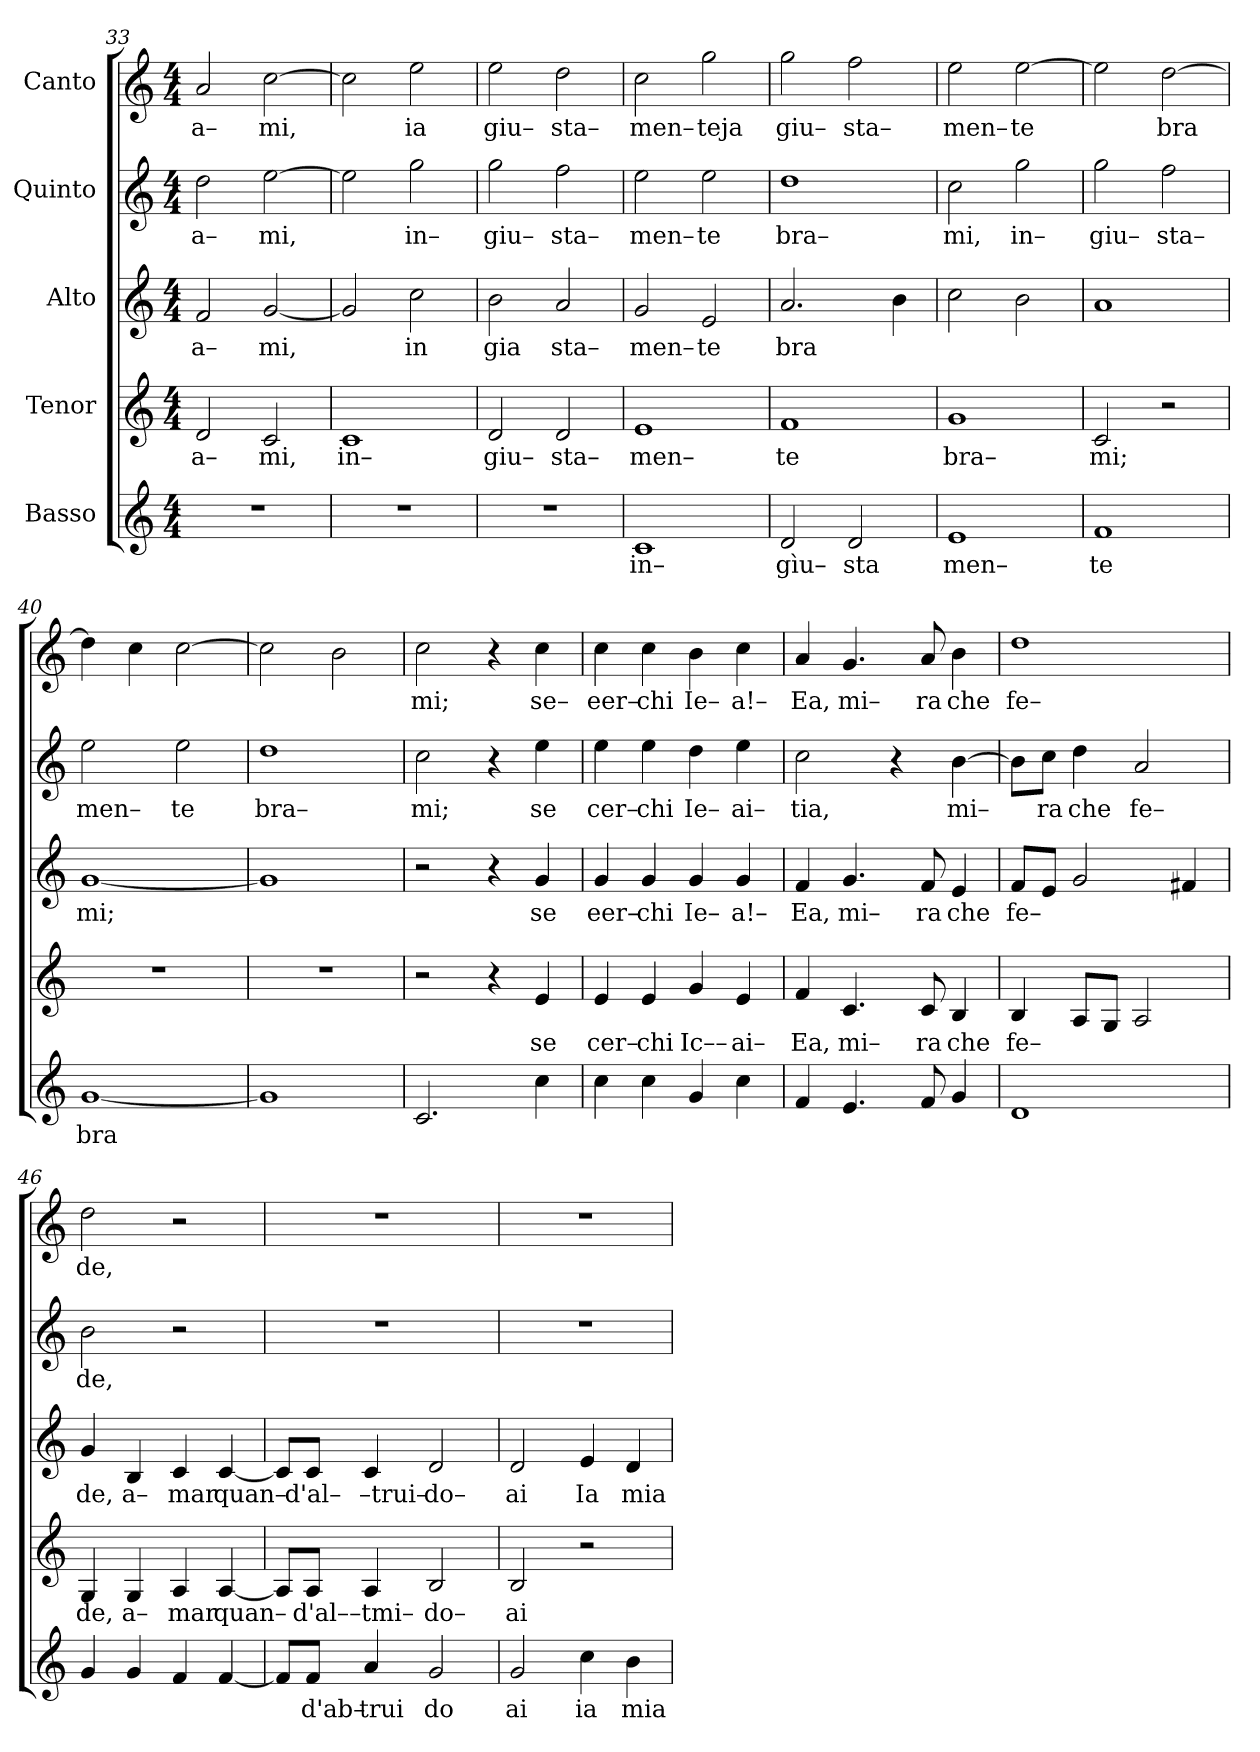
**kern	**text	**kern	**text	**kern	**text	**kern	**text	**kern	**text
*part5	*part5	*part4	*part4	*part3	*part3	*part2	*part2	*part1	*part1
*staff5	*staff5	*staff4	*staff4	*staff3	*staff3	*staff2	*staff2	*staff1	*staff1
*I"Basso	*	*I"Tenor	*	*I"Alto	*	*I"Quinto	*	*I"Canto	*
*clefG2	*	*clefG2	*	*clefG2	*	*clefG2	*	*clefG2	*
*k[]	*	*k[]	*	*k[]	*	*k[]	*	*k[]	*
*M4/4	*	*M4/4	*	*M4/4	*	*M4/4	*	*M4/4	*
=33	=33	=33	=33	=33	=33	=33	=33	=33	=33
!	!	!	!LO:LY:b	!	!LO:LY:b	!	!LO:LY:b	!	!LO:LY:b
1r	.	2d/	a–	2f/	a–	2dd\	a–	2a/	a–
!	!	!	!LO:LY:b	!	!LO:LY:b	!	!LO:LY:b	!	!LO:LY:b
.	.	2c/	mi,	[2g/	mi,	[2ee\	mi,	[2cc\	mi,
=34	=34	=34	=34	=34	=34	=34	=34	=34	=34
!	!	!	!LO:LY:b	!	!	!	!	!	!
1r	.	1c	in–	2g/]	.	2ee\]	.	2cc\]	.
!	!	!	!	!	!LO:LY:b	!	!LO:LY:b	!	!LO:LY:b
.	.	.	.	2cc\	in	2gg\	in–	2ee\	ia
=35	=35	=35	=35	=35	=35	=35	=35	=35	=35
!	!	!	!LO:LY:b	!	!LO:LY:b	!	!LO:LY:b	!	!LO:LY:b
1r	.	2d/	giu–	2b\	gia	2gg\	giu–	2ee\	giu–
!	!	!	!LO:LY:b	!	!LO:LY:b	!	!LO:LY:b	!	!LO:LY:b
.	.	2d/	sta–	2a/	sta–	2ff\	sta–	2dd\	sta–
=36	=36	=36	=36	=36	=36	=36	=36	=36	=36
!	!LO:LY:b	!	!LO:LY:b	!	!LO:LY:b	!	!LO:LY:b	!	!LO:LY:b
1c	in–	1e	men–	2g/	men–	2ee\	men–	2cc\	men–
!	!	!	!	!	!LO:LY:b	!	!LO:LY:b	!	!LO:LY:b
.	.	.	.	2e/	te	2ee\	te	2gg\	teja
=37	=37	=37	=37	=37	=37	=37	=37	=37	=37
!	!LO:LY:b	!	!LO:LY:b	!	!LO:LY:b	!	!LO:LY:b	!	!LO:LY:b
2d/	gìu–	1f	te	2.a/	bra	1dd	bra–	2gg\	giu–
!	!LO:LY:b	!	!	!	!	!	!	!	!LO:LY:b
2d/	sta	.	.	.	.	.	.	2ff\	sta–
.	.	.	.	4b\	.	.	.	.	.
=38	=38	=38	=38	=38	=38	=38	=38	=38	=38
!	!LO:LY:b	!	!LO:LY:b	!	!	!	!LO:LY:b	!	!LO:LY:b
1e	men–	1g	bra–	2cc\	.	2cc\	mi,	2ee\	men–
!	!	!	!	!	!	!	!LO:LY:b	!	!LO:LY:b
.	.	.	.	2b\	.	2gg\	in–	[2ee\	te
=39	=39	=39	=39	=39	=39	=39	=39	=39	=39
!	!LO:LY:b	!	!LO:LY:b	!	!	!	!LO:LY:b	!	!
1f	te	2c/	mi;	1a	.	2gg\	giu–	2ee\]	.
!	!	!	!	!	!	!	!LO:LY:b	!	!LO:LY:b
.	.	2r	.	.	.	2ff\	sta–	[2dd\	bra
=40	=40	=40	=40	=40	=40	=40	=40	=40	=40
!	!LO:LY:b	!	!	!	!LO:LY:b	!	!LO:LY:b	!	!
[1g	bra	1r	.	[1g	mi;	2ee\	men–	4dd\]	.
.	.	.	.	.	.	.	.	4cc\	.
!	!	!	!	!	!	!	!LO:LY:b	!	!
.	.	.	.	.	.	2ee\	te	[2cc\	.
=41	=41	=41	=41	=41	=41	=41	=41	=41	=41
!	!	!	!	!	!	!	!LO:LY:b	!	!
1g]	.	1r	.	1g]	.	1dd	bra–	2cc\]	.
.	.	.	.	.	.	.	.	2b\	.
=42	=42	=42	=42	=42	=42	=42	=42	=42	=42
!	!	!	!	!	!	!	!LO:LY:b	!	!LO:LY:b
2.c/	.	2r	.	2r	.	2cc\	mi;	2cc\	mi;
.	.	4r	.	4r	.	4r	.	4r	.
!	!	!	!LO:LY:b	!	!LO:LY:b	!	!LO:LY:b	!	!LO:LY:b
4cc\	.	4e/	se	4g/	se	4ee\	se	4cc\	se–
=43	=43	=43	=43	=43	=43	=43	=43	=43	=43
!	!	!	!LO:LY:b	!	!LO:LY:b	!	!LO:LY:b	!	!LO:LY:b
4cc\	.	4e/	cer–	4g/	eer–	4ee\	cer–	4cc\	eer–
!	!	!	!LO:LY:b	!	!LO:LY:b	!	!LO:LY:b	!	!LO:LY:b
4cc\	.	4e/	chi	4g/	chi	4ee\	chi	4cc\	chi
!	!	!	!LO:LY:b	!	!LO:LY:b	!	!LO:LY:b	!	!LO:LY:b
4g/	.	4g/	Ic––	4g/	Ie–	4dd\	Ie–	4b\	Ie–
!	!	!	!LO:LY:b	!	!LO:LY:b	!	!LO:LY:b	!	!LO:LY:b
4cc\	.	4e/	ai–	4g/	a!–	4ee\	ai–	4cc\	a!–
=44	=44	=44	=44	=44	=44	=44	=44	=44	=44
!	!	!	!LO:LY:b	!	!LO:LY:b	!	!LO:LY:b	!	!LO:LY:b
4f/	.	4f/	Ea,	4f/	Ea,	2cc\	tia,	4a/	Ea,
!	!	!	!LO:LY:b	!	!LO:LY:b	!	!	!	!LO:LY:b
4.e/	.	4.c/	mi–	4.g/	mi–	.	.	4.g/	mi–
.	.	.	.	.	.	4r	.	.	.
!	!	!	!LO:LY:b	!	!LO:LY:b	!	!	!	!LO:LY:b
8f/	.	8c/	ra	8f/	ra	.	.	8a/	ra
!	!	!	!LO:LY:b	!	!LO:LY:b	!	!LO:LY:b	!	!LO:LY:b
4g/	.	4B/	che	4e/	che	[4b\	mi–	4b\	che
=45	=45	=45	=45	=45	=45	=45	=45	=45	=45
!	!	!	!LO:LY:b	!	!LO:LY:b	!	!	!	!LO:LY:b
1d	.	4B/	fe–	8f/L	fe–	8b\L]	.	1dd	fe–
!	!	!	!	!	!	!	!LO:LY:b	!	!
.	.	.	.	8e/J	.	8cc\J	ra	.	.
!	!	!	!	!	!	!	!LO:LY:b	!	!
.	.	8A/L	.	2g/	.	4dd\	che	.	.
.	.	8G/J	.	.	.	.	.	.	.
!	!	!	!	!	!	!	!LO:LY:b	!	!
.	.	2A/	.	.	.	2a/	fe–	.	.
.	.	.	.	4f#X/	.	.	.	.	.
=46	=46	=46	=46	=46	=46	=46	=46	=46	=46
!	!	!	!LO:LY:b	!	!LO:LY:b	!	!LO:LY:b	!	!LO:LY:b
4g/	.	4G/	de,	4g/	de,	2b\	de,	2dd\	de,
!	!	!	!LO:LY:b	!	!LO:LY:b	!	!	!	!
4g/	.	4G/	a–	4B/	a–	.	.	.	.
!	!	!	!LO:LY:b	!	!LO:LY:b	!	!	!	!
4f/	.	4A/	mar	4c/	mar	2r	.	2r	.
!	!	!	!LO:LY:b	!	!LO:LY:b	!	!	!	!
[4f/	.	[4A/	quan–	[4c/	quan–	.	.	.	.
=47	=47	=47	=47	=47	=47	=47	=47	=47	=47
8f/L]	.	8A/L]	.	8c/L]	.	1r	.	1r	.
!	!LO:LY:b	!	!LO:LY:b	!	!LO:LY:b	!	!	!	!
8f/J	d'ab–	8A/J	d'al––tmi–	8c/J	d'al–	.	.	.	.
!	!LO:LY:b	!	!	!	!LO:LY:b	!	!	!	!
4a/	trui	4A/	.	4c/	–trui–	.	.	.	.
!	!LO:LY:b	!	!LO:LY:b	!	!LO:LY:b	!	!	!	!
2g/	do	2B/	do–	2d/	do–	.	.	.	.
=48	=48	=48	=48	=48	=48	=48	=48	=48	=48
!	!LO:LY:b	!	!LO:LY:b	!	!LO:LY:b	!	!	!	!
2g/	ai	2B/	ai	2d/	ai	1r	.	1r	.
!	!LO:LY:b	!	!	!	!LO:LY:b	!	!	!	!
4cc\	ia	2r	.	4e/	Ia	.	.	.	.
!	!LO:LY:b	!	!	!	!LO:LY:b	!	!	!	!
4b\	mia	.	.	4d/	mia	.	.	.	.
=	=	=	=	=	=	=	=	=	=
*-	*-	*-	*-	*-	*-	*-	*-	*-	*-
